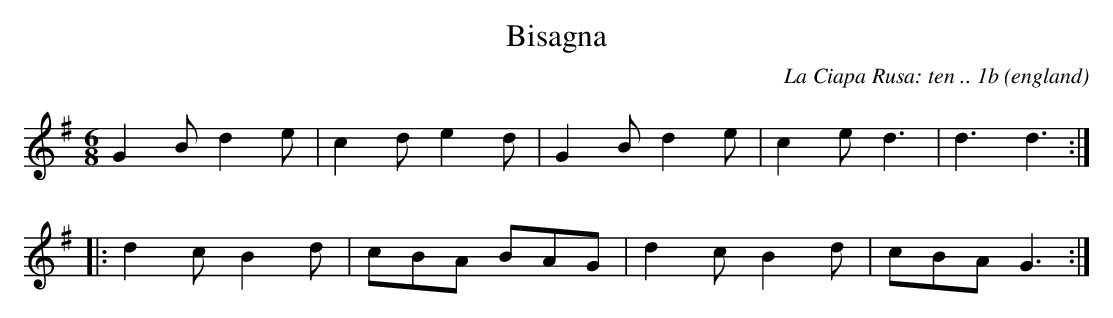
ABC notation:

X:1
T:Bisagna
O:england
C:La Ciapa Rusa: ten .. 1b
M:6/8
L:1/8
K:G
G2B d2e|c2d e2d|G2B d2e|c2e d3|d3 d3:|
|:d2c B2d|cBA BAG|d2c B2d|cBA G3:|
